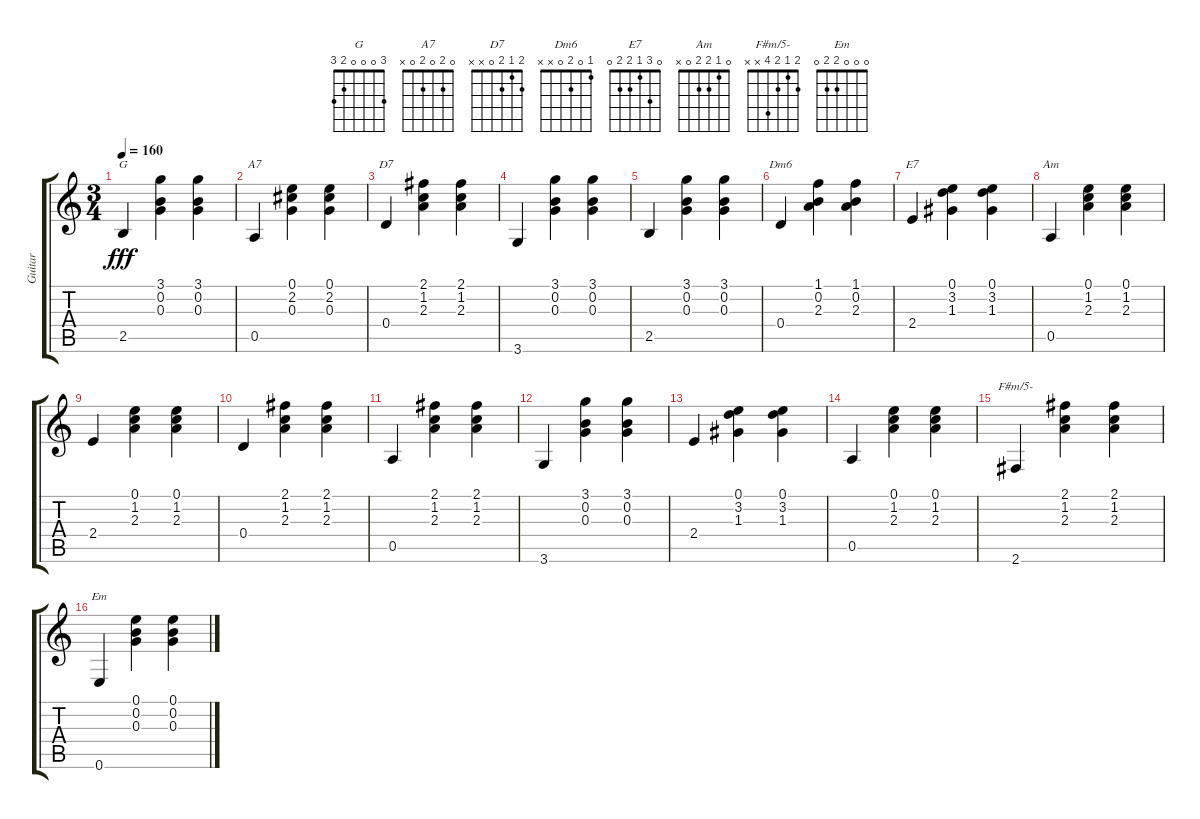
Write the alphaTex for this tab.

\track ("Guitar" "Guitar") {instrument acousticguitarsteel}
\staff {score tabs}
\tuning (E4 B3 G3 D3 A2 E2) {hide}
\chord ("G" 3 0 0 0 2 3)
\chord ("A7" 0 2 0 2 0 x)
\chord ("D7" 2 1 2 0 x x)
\chord ("Dm6" 1 0 2 0 x x)
\chord ("E7" 0 3 1 2 2 0)
\chord ("Am" 0 1 2 2 0 x)
\chord ("F#m/5-" 2 1 2 4 x x)
\chord ("Em" 0 0 0 2 2 0)
\ts (3 4)
\tempo 160
\clef g2
\ks c
2.5.4{ch "G" dy fff} (3.1 0.2 0.3).4 (3.1 0.2 0.3).4 |
0.5.4{ch "A7"} (0.1 2.2 0.3).4 (0.1 2.2 0.3).4 |
0.4.4{ch "D7"} (2.1 1.2 2.3).4 (2.1 1.2 2.3).4 |
3.6.4 (3.1 0.2 0.3).4 (3.1 0.2 0.3).4 |
2.5.4 (3.1 0.2 0.3).4 (3.1 0.2 0.3).4 |
0.4.4{ch "Dm6"} (1.1 0.2 2.3).4 (1.1 0.2 2.3).4 |
2.4.4{ch "E7"} (0.1 3.2 1.3).4 (0.1 3.2 1.3).4 |
0.5.4{ch "Am"} (0.1 1.2 2.3).4 (0.1 1.2 2.3).4 |
2.4.4 (0.1 1.2 2.3).4 (0.1 1.2 2.3).4 |
0.4.4 (2.1 1.2 2.3).4 (2.1 1.2 2.3).4 |
0.5.4 (2.1 1.2 2.3).4 (2.1 1.2 2.3).4 |
3.6.4 (3.1 0.2 0.3).4 (3.1 0.2 0.3).4 |
2.4.4 (0.1 3.2 1.3).4 (0.1 3.2 1.3).4 |
0.5.4 (0.1 1.2 2.3).4 (0.1 1.2 2.3).4 |
2.6.4{ch "F#m/5-"} (2.1 1.2 2.3).4 (2.1 1.2 2.3).4 |
0.6.4{ch "Em"} (0.1 0.2 0.3).4 (0.1 0.2 0.3).4
